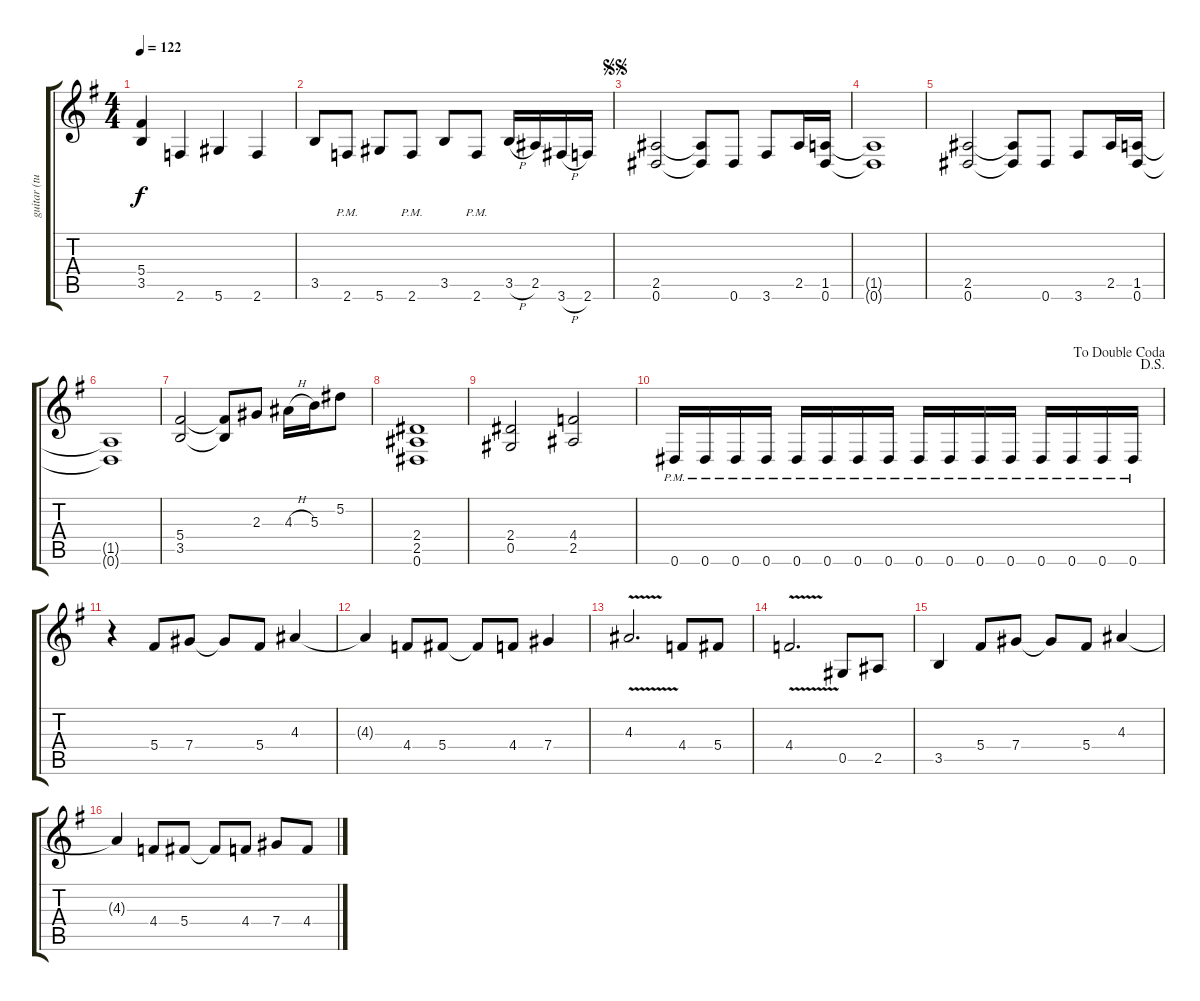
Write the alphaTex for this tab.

\track ("guitar (tune to Eb)" "guitar (tu") {instrument distortionguitar}
\staff {score tabs}
\tuning (Eb4 Bb3 Gb3 Db3 Ab2 Eb2) {hide}
\ts (4 4)
\tempo 122
\clef g2
\ks g
(5.4 3.5).4{dy f} 2.6.4 5.6.4 2.6.4 |
3.5.8 2.6{pm}.8 5.6.8 2.6{pm}.8 3.5.8 2.6{pm}.8 3.5{h}.16 2.5.16 3.6{h}.16 2.6.16 |
\jump segnosegno
(2.5 0.6).2 (2.5{t} 0.6{t}).8 0.6.8 3.6.8 2.5.16 (1.5 0.6).16 |
(1.5{t} 0.6{t}).1 |
(2.5 0.6).2 (2.5{t} 0.6{t}).8 0.6.8 3.6.8 2.5.16 (1.5 0.6).16 |
(1.5{t} 0.6{t}).1 |
(5.4 3.5).2 (5.4{t} 3.5{t}).8 2.3.8 4.3{h}.16 5.3.16 5.2.8 |
(2.4 2.5 0.6).1 |
(2.4 0.5).2 (4.4 2.5).2 |
\jump dalsegno
\jump dadoublecoda
0.6{pm}.16 0.6{pm}.16 0.6{pm}.16 0.6{pm}.16 0.6{pm}.16 0.6{pm}.16 0.6{pm}.16 0.6{pm}.16 0.6{pm}.16 0.6{pm}.16 0.6{pm}.16 0.6{pm}.16 0.6{pm}.16 0.6{pm}.16 0.6{pm}.16 0.6{pm}.16 |
r.4 5.4.8 7.4.8 7.4{t}.8 5.4.8 4.3.4 |
4.3{t}.4 4.4.8 5.4.8 5.4{t}.8 4.4.8 7.4.4 |
4.3{v}.2{d} 4.4.8 5.4.8 |
4.4{v}.2{d} 0.5.8 2.5.8 |
3.5.4 5.4.8 7.4.8 7.4{t}.8 5.4.8 4.3.4 |
4.3{t}.4 4.4.8 5.4.8 5.4{t}.8 4.4.8 7.4.8 4.4.8
